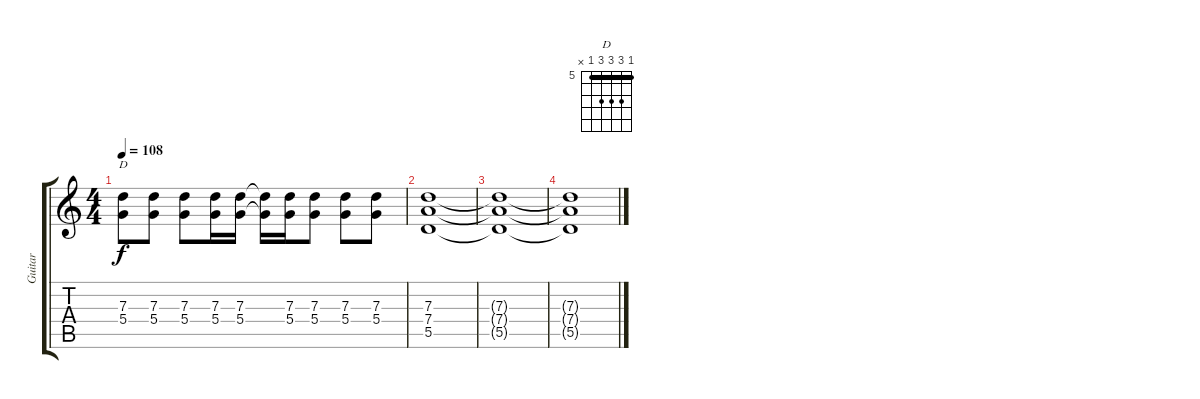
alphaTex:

\track ("Guitar" "Guitar") {instrument overdrivenguitar}
\staff {score tabs}
\tuning (E4 B3 G3 D3 A2 E2) {hide}
\chord ("D" 5 7 7 7 5 x) {firstfret 5 barre 5}
\ts (4 4)
\tempo 108
\clef g2
\ks c
(7.3 5.4).8{ch "D" dy f} (7.3 5.4).8 (7.3 5.4).8 (7.3 5.4).16 (7.3 5.4).16 (7.3{t} 5.4{t}).16 (7.3 5.4).16 (7.3 5.4).8 (7.3 5.4).8 (7.3 5.4).8 |
(7.3 7.4 5.5).1 |
(7.3{t} 7.4{t} 5.5{t}).1 |
(7.3{t} 7.4{t} 5.5{t}).1
